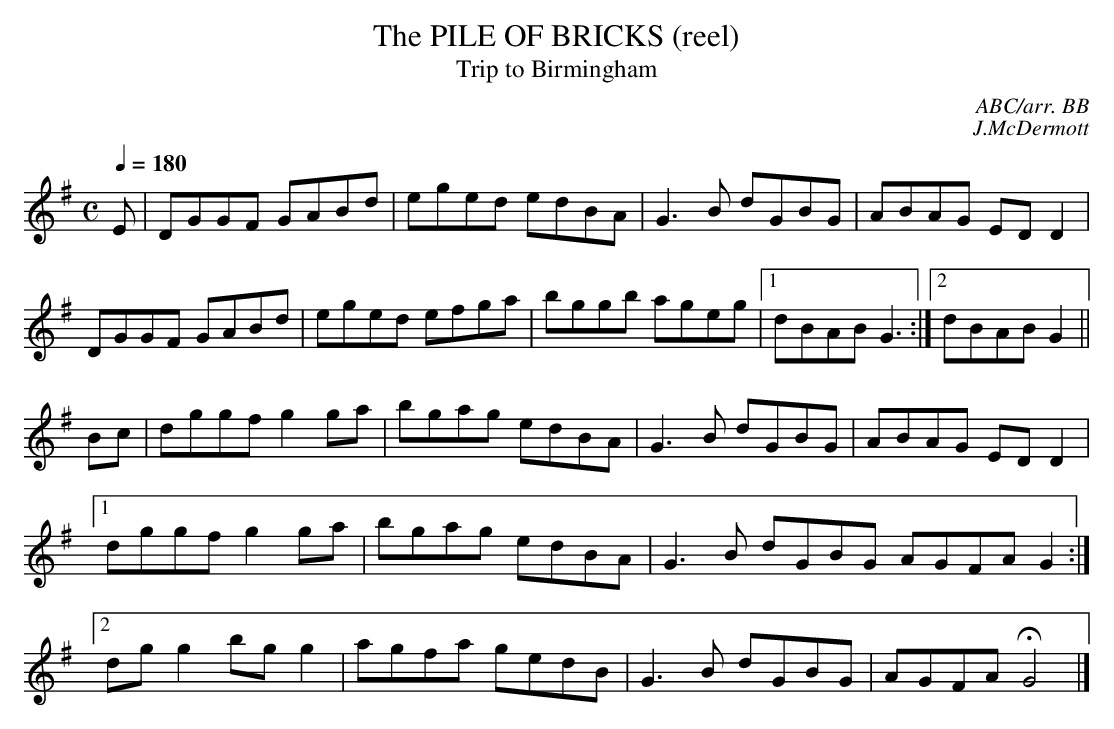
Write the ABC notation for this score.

X:1
T:PILE OF BRICKS (reel), The
T:Trip to Birmingham
C:ABC/arr. BB
C:J.McDermott
M:C
Q:1/4=180
L:1/8
K:G
E|DGGF GABd|eged edBA|G3B dGBG|ABAG EDD2|
DGGF GABd|eged efga|bggb ageg|1 dBAB G3 :|\
[2 dBAB G2||
Bc|dggf g2ga|bgag edBA|G3B dGBG|ABAG EDD2|
[1 dggf g2ga|bgag edBA|G3B dGBG AGFA G2 :|
[2 dgg2 bgg2|agfa gedB|G3B dGBG|AGFA HG4|]
